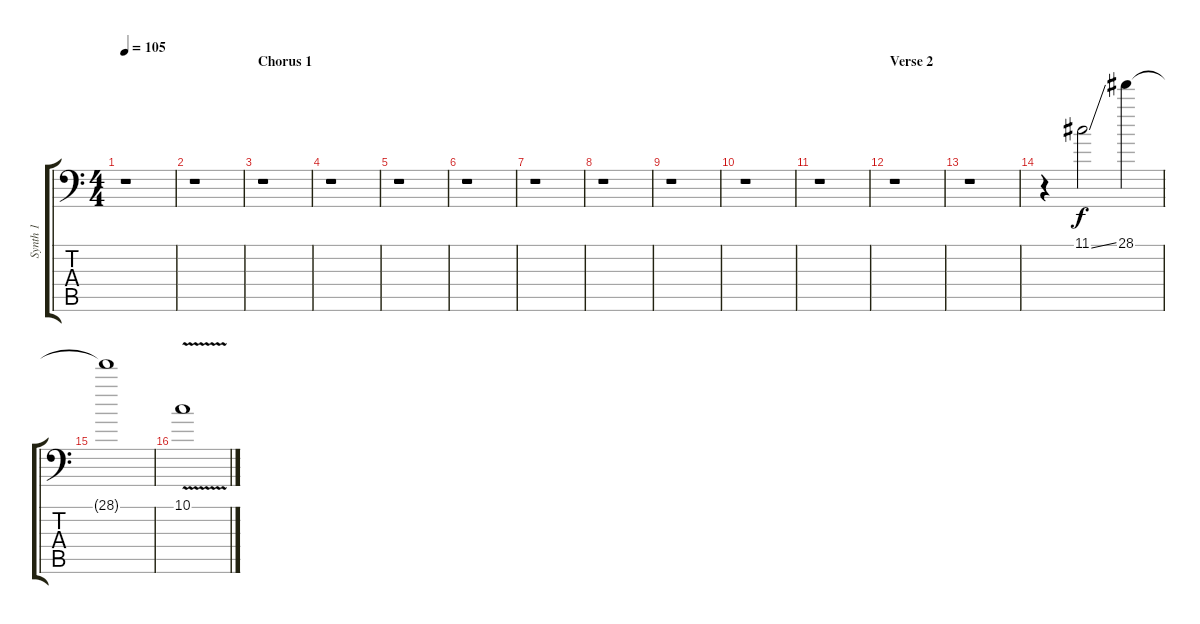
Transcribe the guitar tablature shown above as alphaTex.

\track ("Synth 1" "Synth 1") {instrument pad2warm}
\staff {score tabs}
\tuning (D4 G3 Eb3 Bb2 F2 Bb1) {hide}
\ts (4 4)
\tempo 105
\clef f4
\ks c
r.1{dy f} |
r.1 |
\section ("" "Chorus 1")
r.1 |
r.1 |
r.1 |
r.1 |
r.1 |
r.1 |
r.1 |
r.1 |
r.1 |
\section ("" "Verse 2")
r.1 |
r.1{volume 5} |
r.4 11.1{ss}.2{volume 8 instrument lead3calliope} 28.1.4 |
28.1{t}.1 |
10.1{v}.1
